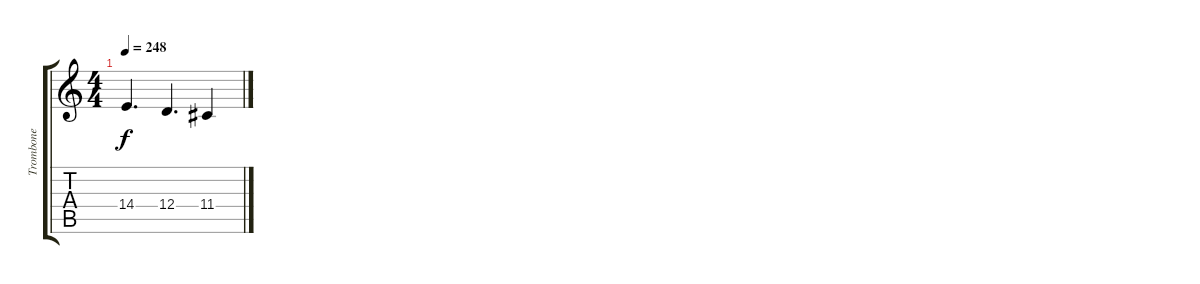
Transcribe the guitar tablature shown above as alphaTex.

\track ("Trombone" "Trombone") {instrument trombone}
\staff {score tabs}
\tuning (E4 B3 G3 D3 A2 E2) {hide}
\ts (4 4)
\tempo 248
\clef g2
\ks c
14.4.4{d dy f} 12.4.4{d} 11.4.4
